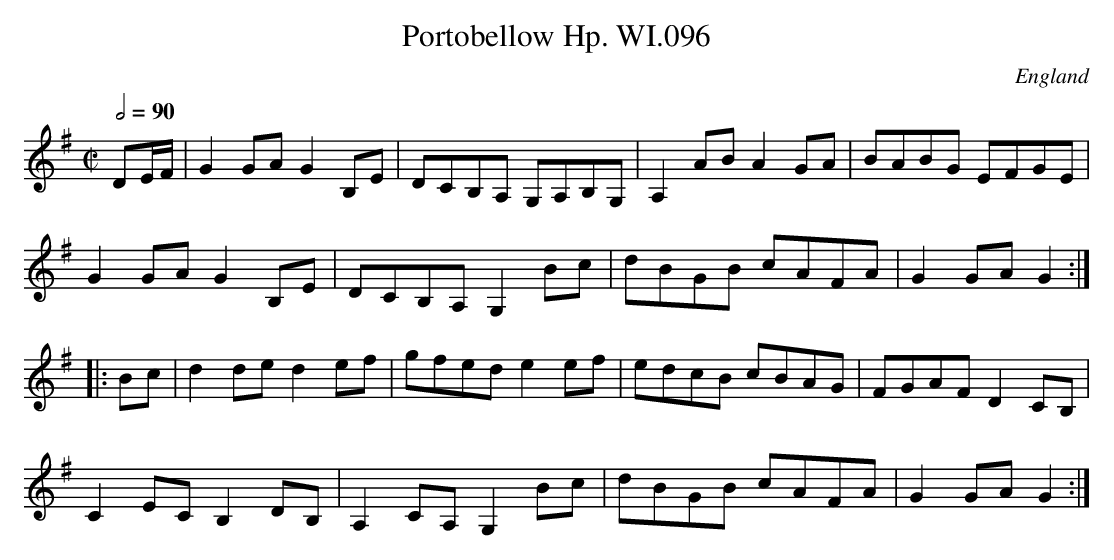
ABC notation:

X:1
T:Portobellow Hp. WI.096
L:1/8
M:C|
O:England
Q:1/2=90
K:G
DE/F/|G2GA G2B,E|DCB,A, G,A,B,G,|A,2AB A2GA|BABG EFGE|!
G2GA G2B,E|DCB,A, G,2Bc|dBGB cAFA|G2GA G2:|!
|:Bc|d2de d2ef|gfed e2ef|edcB cBAG|FGAF D2CB,|!
C2EC B,2DB,|A,2CA, G,2Bc|dBGB cAFA|G2GA G2:|
